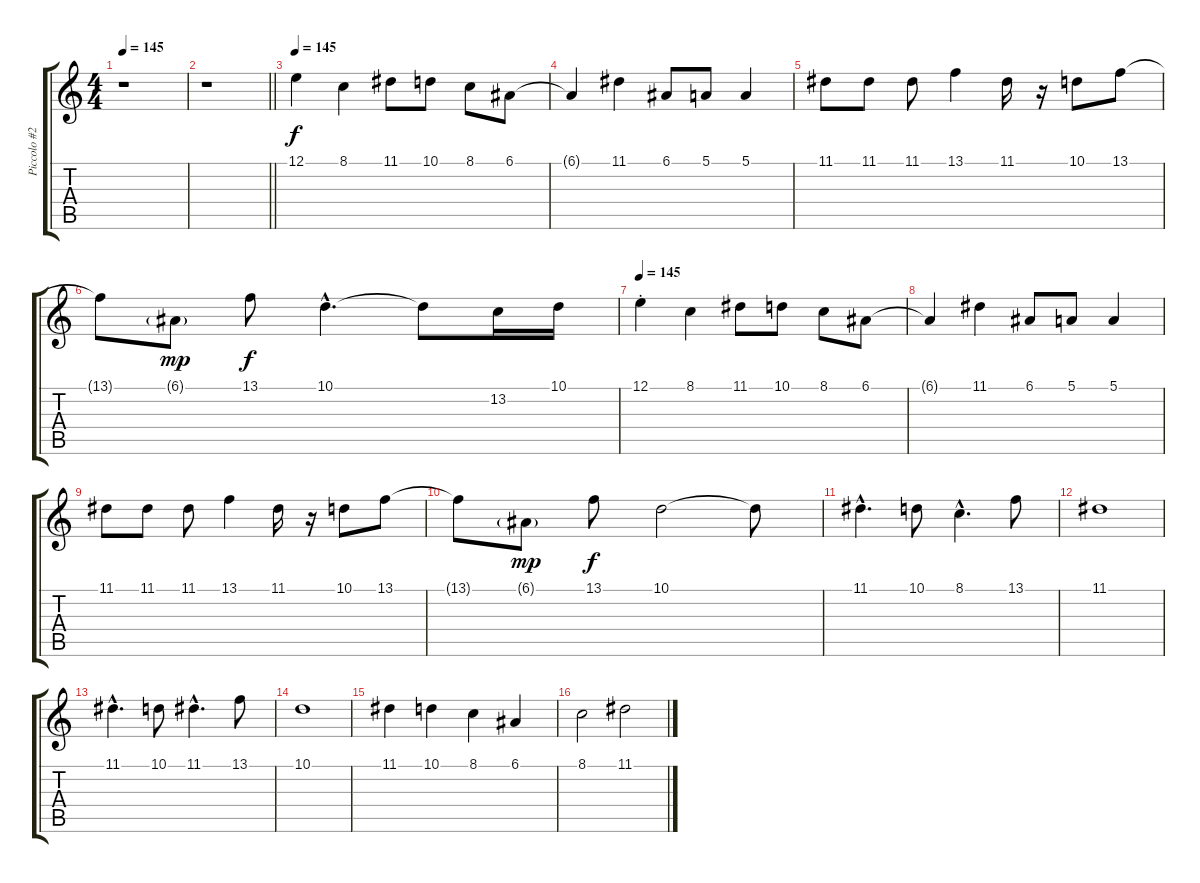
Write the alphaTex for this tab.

\track ("Piccolo #2" "Piccolo #2") {instrument piccolo}
\staff {score tabs}
\tuning (E4 B3 G3 D3 A2 E2) {hide}
\ts (4 4)
\tempo 145
\clef g2
\ks c
r.1{dy f} |
\barLineRight lightlight
r.1 |
\tempo 145
12.1.4 8.1.4 11.1.8 10.1.8 8.1.8 6.1.8 |
6.1{t}.4 11.1.4 6.1.8 5.1.8 5.1.4 |
11.1.8 11.1.8 11.1.8 13.1.4 11.1.16 r.16 10.1.8 13.1.8 |
13.1{t}.8 6.1{g}.8{dy mp} 13.1.8{dy f} 10.1{hac}.4{d} 10.1{t}.8 13.2.16 10.1.16 |
\tempo 145
12.1{st}.4 8.1.4 11.1.8 10.1.8 8.1.8 6.1.8 |
6.1{t}.4 11.1.4 6.1.8 5.1.8 5.1.4 |
11.1.8 11.1.8 11.1.8 13.1.4 11.1.16 r.16 10.1.8 13.1.8 |
13.1{t}.8 6.1{g}.8{dy mp} 13.1.8{dy f} 10.1.2 10.1{t}.8 |
11.1{hac}.4{d volume 7} 10.1.8 8.1{hac}.4{d} 13.1.8 |
11.1.1 |
11.1{hac}.4{d} 10.1.8 11.1{hac}.4{d} 13.1.8 |
10.1.1 |
11.1.4 10.1.4 8.1.4 6.1.4 |
8.1.2{volume 13} 11.1.2
